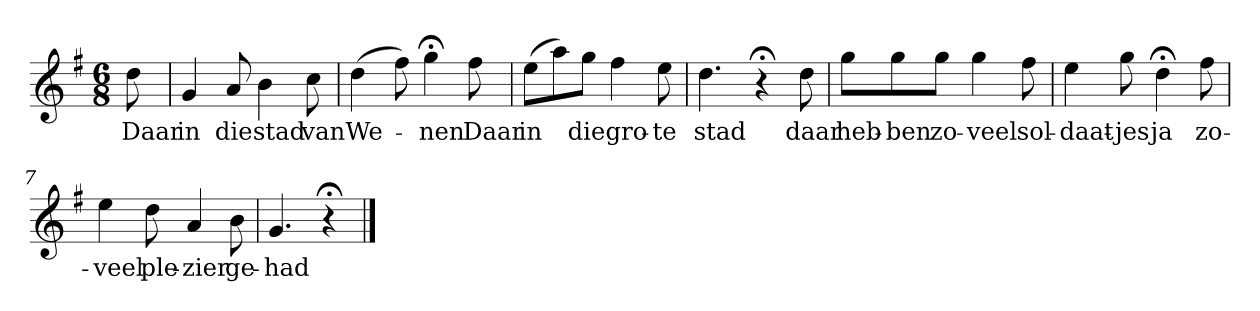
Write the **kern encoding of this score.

**kern	**text
*part1	*part1
*staff1	*staff1
*k[f#]	*
*G:	*
*M6/8	*
*MM120	*
=	=
8dd	Daar
=1	=1
4g	in
8a	die
4b	stad
8cc	van
=2	=2
(4dd	We-
8ff#)	.
4gg;<	-nen
8ff#	Daar
=3	=3
(8eeL	in
8aa)	.
8ggJ	die
4ff#	gro-
8ee	-te
=4	=4
4.dd	stad
4r;<	.
8dd	daar
=5	=5
8ggL	heb-
8gg	-ben
8ggJ	zo-
4gg	-veel
8ff#	sol-
=6	=6
4ee	-daat-
8gg	-jes
4dd;<	ja
8ff#	zo-
=7	=7
4ee	-veel
8dd	ple-
4a	-zier
8b	ge-
=8	=8
4.g	-had
4r;<	.
==	==
*-	*-
